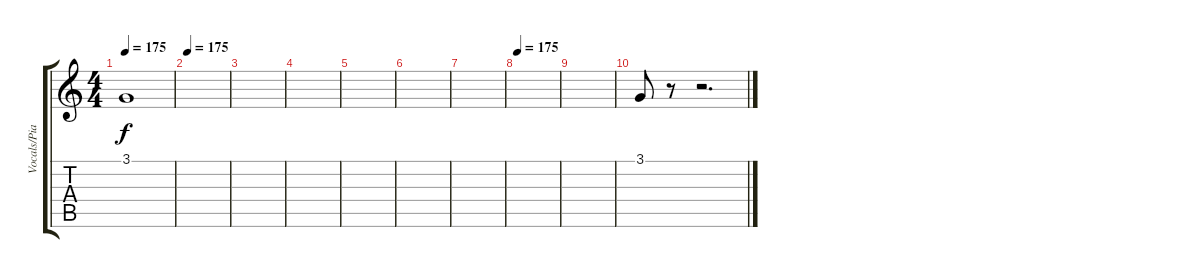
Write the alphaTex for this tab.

\track ("Vocals/Piano" "Vocals/Pia") {instrument stringensemble1}
\staff {score tabs}
\tuning (E4 B3 G3 D3 A2 E2) {hide}
\ts (4 4)
\tempo 175
\clef g2
\ks c
3.1.1{dy f} |
\tempo 175
|
|
|
|
|
|
\tempo 175
|
|
3.1.8 r.8 r.2{d}
